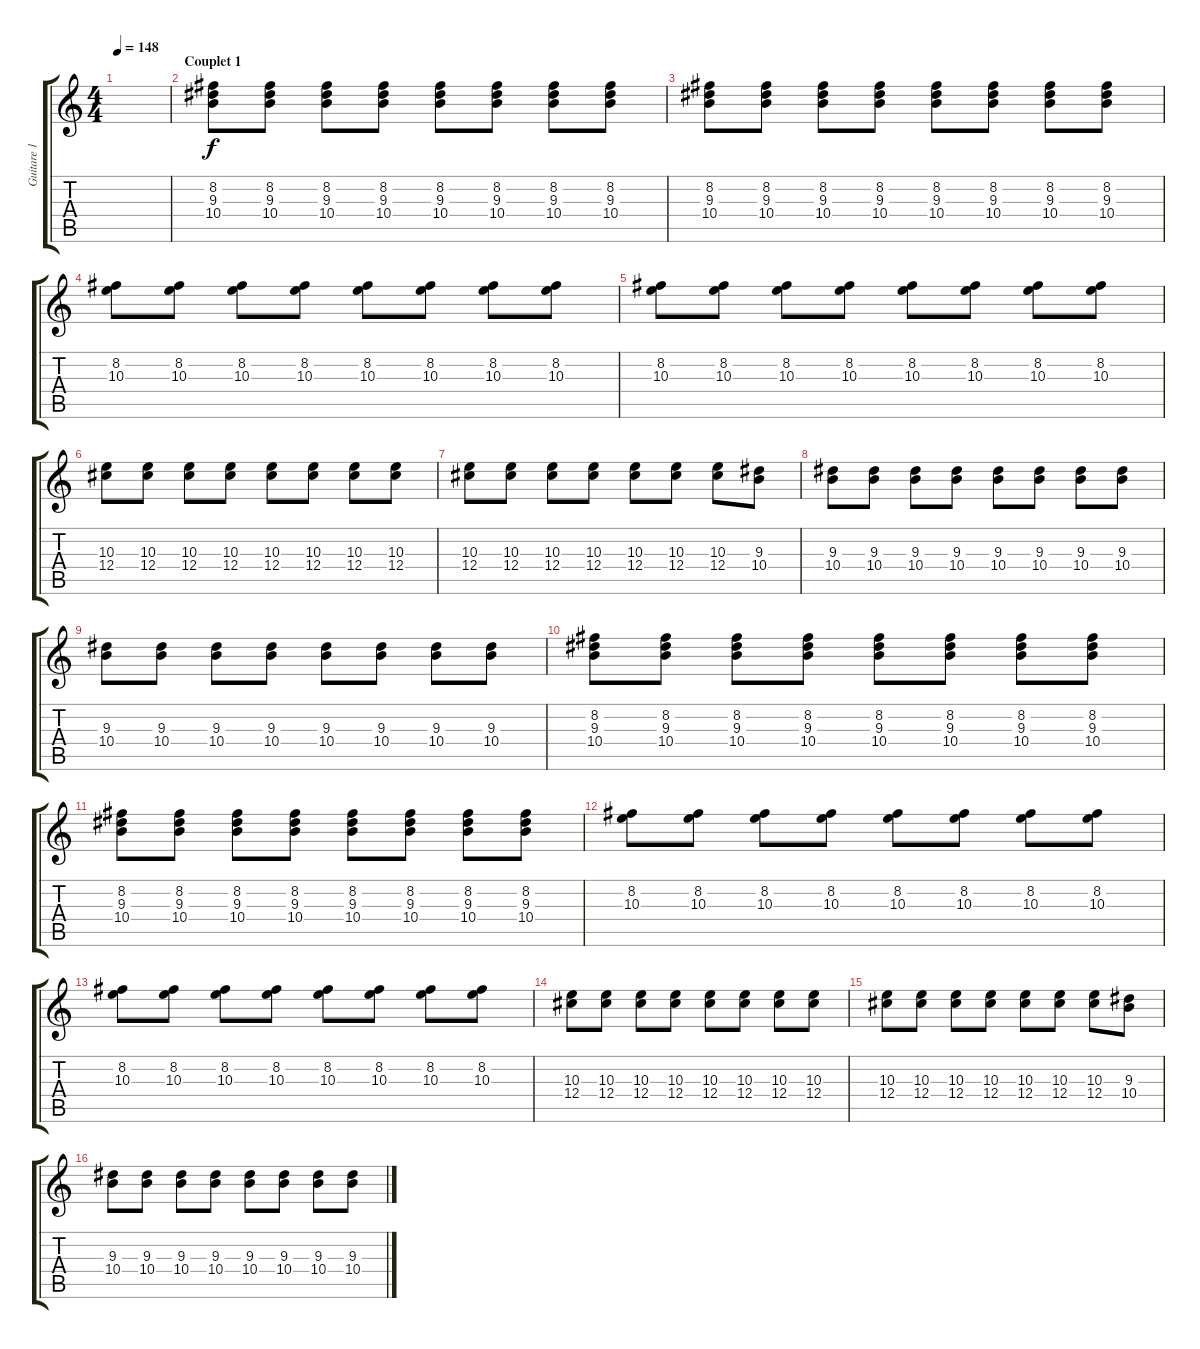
\track ("Guitare 1" "Guitare 1") {instrument electricguitarmuted}
\staff {score tabs}
\tuning (Eb4 Bb3 Gb3 Db3 Ab2 Eb2) {hide}
\ts (4 4)
\tempo 148
\clef g2
\ks c
|
\section ("" "Couplet 1")
(8.2 9.3 10.4).8 (8.2 9.3 10.4).8 (8.2 9.3 10.4).8 (8.2 9.3 10.4).8 (8.2 9.3 10.4).8 (8.2 9.3 10.4).8 (8.2 9.3 10.4).8 (8.2 9.3 10.4).8 |
(8.2 9.3 10.4).8 (8.2 9.3 10.4).8 (8.2 9.3 10.4).8 (8.2 9.3 10.4).8 (8.2 9.3 10.4).8 (8.2 9.3 10.4).8 (8.2 9.3 10.4).8 (8.2 9.3 10.4).8 |
(8.2 10.3).8 (8.2 10.3).8 (8.2 10.3).8 (8.2 10.3).8 (8.2 10.3).8 (8.2 10.3).8 (8.2 10.3).8 (8.2 10.3).8 |
(8.2 10.3).8 (8.2 10.3).8 (8.2 10.3).8 (8.2 10.3).8 (8.2 10.3).8 (8.2 10.3).8 (8.2 10.3).8 (8.2 10.3).8 |
(10.3 12.4).8 (10.3 12.4).8 (10.3 12.4).8 (10.3 12.4).8 (10.3 12.4).8 (10.3 12.4).8 (10.3 12.4).8 (10.3 12.4).8 |
(10.3 12.4).8 (10.3 12.4).8 (10.3 12.4).8 (10.3 12.4).8 (10.3 12.4).8 (10.3 12.4).8 (10.3 12.4).8 (9.3 10.4).8 |
(9.3 10.4).8 (9.3 10.4).8 (9.3 10.4).8 (9.3 10.4).8 (9.3 10.4).8 (9.3 10.4).8 (9.3 10.4).8 (9.3 10.4).8 |
(9.3 10.4).8 (9.3 10.4).8 (9.3 10.4).8 (9.3 10.4).8 (9.3 10.4).8 (9.3 10.4).8 (9.3 10.4).8 (9.3 10.4).8 |
(8.2 9.3 10.4).8 (8.2 9.3 10.4).8 (8.2 9.3 10.4).8 (8.2 9.3 10.4).8 (8.2 9.3 10.4).8 (8.2 9.3 10.4).8 (8.2 9.3 10.4).8 (8.2 9.3 10.4).8 |
(8.2 9.3 10.4).8 (8.2 9.3 10.4).8 (8.2 9.3 10.4).8 (8.2 9.3 10.4).8 (8.2 9.3 10.4).8 (8.2 9.3 10.4).8 (8.2 9.3 10.4).8 (8.2 9.3 10.4).8 |
(8.2 10.3).8 (8.2 10.3).8 (8.2 10.3).8 (8.2 10.3).8 (8.2 10.3).8 (8.2 10.3).8 (8.2 10.3).8 (8.2 10.3).8 |
(8.2 10.3).8 (8.2 10.3).8 (8.2 10.3).8 (8.2 10.3).8 (8.2 10.3).8 (8.2 10.3).8 (8.2 10.3).8 (8.2 10.3).8 |
(10.3 12.4).8 (10.3 12.4).8 (10.3 12.4).8 (10.3 12.4).8 (10.3 12.4).8 (10.3 12.4).8 (10.3 12.4).8 (10.3 12.4).8 |
(10.3 12.4).8 (10.3 12.4).8 (10.3 12.4).8 (10.3 12.4).8 (10.3 12.4).8 (10.3 12.4).8 (10.3 12.4).8 (9.3 10.4).8 |
(9.3 10.4).8 (9.3 10.4).8 (9.3 10.4).8 (9.3 10.4).8 (9.3 10.4).8 (9.3 10.4).8 (9.3 10.4).8 (9.3 10.4).8
